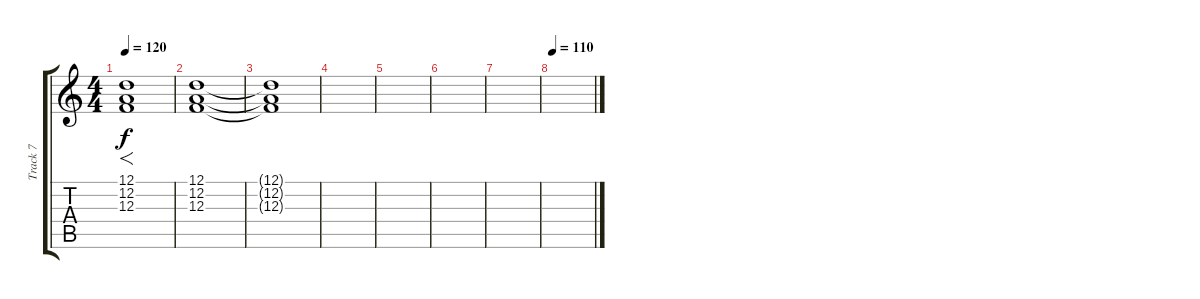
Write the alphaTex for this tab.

\track ("Track 7" "Track 7") {instrument stringensemble2}
\staff {score tabs}
\tuning (D4 A3 F3 C3 G2 D2) {hide}
\ts (4 4)
\tempo 120
\clef g2
\ks c
(12.1 12.2 12.3).1{f dy f volume 15 instrument overdrivenguitar} |
(12.1 12.2 12.3).1{instrument guitarharmonics} |
(12.1{t} 12.2{t} 12.3{t}).1 |
|
|
|
|
\tempo 110
